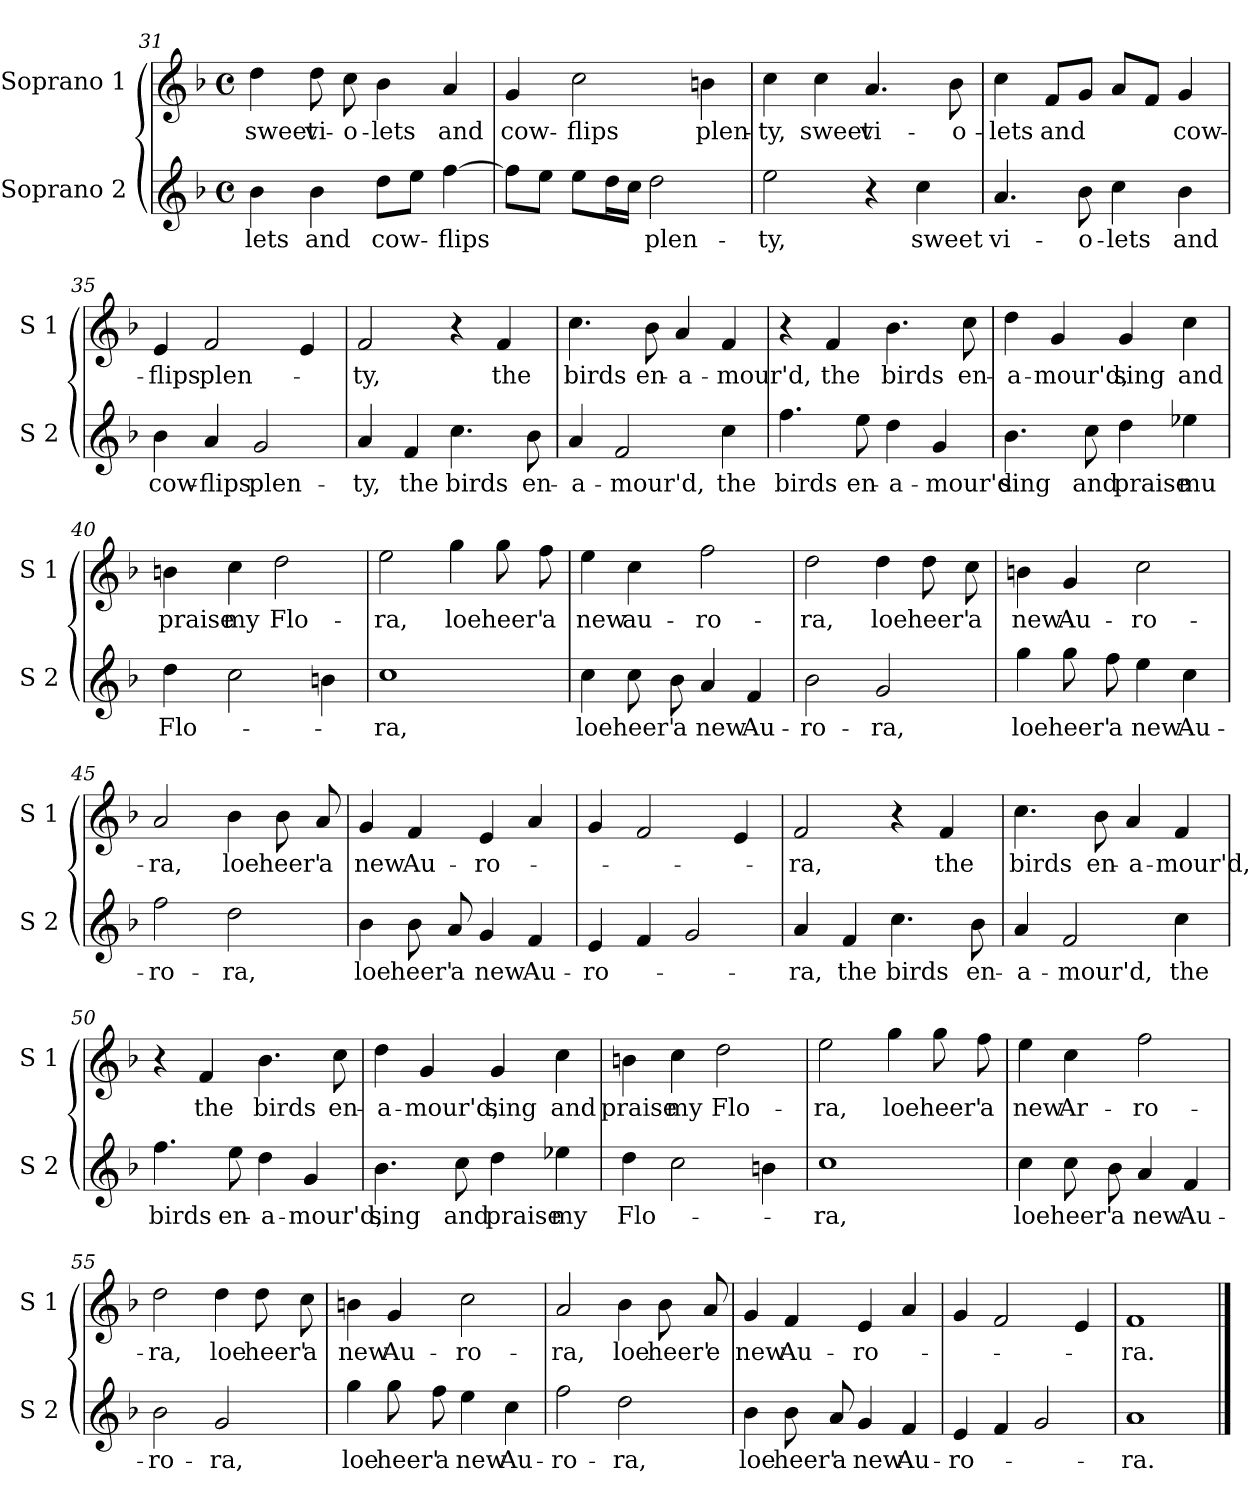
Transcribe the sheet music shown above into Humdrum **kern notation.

**kern	**text	**kern	**text
*part2	*part2	*part1	*part1
*staff2	*staff2	*staff1	*staff1
*I"Soprano 2	*	*I"Soprano 1	*
*I'S 2	*	*I'S 1	*
*clefG2	*	*clefG2	*
*k[b-]	*	*k[b-]	*
*F:	*	*F:	*
*M4/4	*	*M4/4	*
*met(c)	*	*met(c)	*
=31	=31	=31	=31
!	!LO:LY:b	!	!LO:LY:b
4b-\	-lets	4dd\	sweet
!	!LO:LY:b	!	!LO:LY:b
4b-\	and	8dd\	vi-
!	!	!	!LO:LY:b
.	.	8cc\	-o-
!	!LO:LY:b	!	!LO:LY:b
8dd\L	cow-	4b-\	-lets
8ee\J	.	.	.
!	!LO:LY:b	!	!LO:LY:b
[4ff\	-flips	4a/	and
=32	=32	=32	=32
!	!	!	!LO:LY:b
8ff\L]	.	4g/	cow-
8ee\J	.	.	.
!	!	!	!LO:LY:b
8ee\L	.	2cc\	-flips
16dd\L	.	.	.
16cc\JJ	.	.	.
!	!LO:LY:b	!	!
2dd\	plen-	.	.
!	!	!	!LO:LY:b
.	.	4bn\	plen-
!!LO:LB:g=z
=33	=33	=33	=33
!	!LO:LY:b	!	!LO:LY:b
2ee\	-ty,	4cc\	-ty,
!	!	!	!LO:LY:b
.	.	4cc\	sweet
!	!	!	!LO:LY:b
4r	.	4.a/	vi-
!	!LO:LY:b	!	!
4cc\	sweet	.	.
!	!	!	!LO:LY:b
.	.	8b-\	-o-
=34	=34	=34	=34
!	!LO:LY:b	!	!LO:LY:b
4.a/	vi-	4cc\	-lets
!	!	!	!LO:LY:b
.	.	8f/L	and
!	!LO:LY:b	!	!
8b-\	-o-	8g/J	.
!	!LO:LY:b	!	!
4cc\	-lets	8a/L	.
.	.	8f/J	.
!	!LO:LY:b	!	!LO:LY:b
4b-\	and	4g/	cow-
=35	=35	=35	=35
!	!LO:LY:b	!	!LO:LY:b
4b-\	cow-	4e/	-flips
!	!LO:LY:b	!	!LO:LY:b
4a/	-flips	2f/	plen-
!	!LO:LY:b	!	!
2g/	plen-	.	.
.	.	4e/	.
=36	=36	=36	=36
!	!LO:LY:b	!	!LO:LY:b
4a/	-ty,	2f/	-ty,
!	!LO:LY:b	!	!
4f/	the	.	.
!	!LO:LY:b	!	!
4.cc\	birds	4r	.
!	!	!	!LO:LY:b
.	.	4f/	the
!	!LO:LY:b	!	!
8b-\	en-	.	.
!!LO:LB:g=z
=37	=37	=37	=37
!	!LO:LY:b	!	!LO:LY:b
4a/	-a-	4.cc\	birds
!	!LO:LY:b	!	!
2f/	-mour'd,	.	.
!	!	!	!LO:LY:b
.	.	8b-\	en-
!	!	!	!LO:LY:b
.	.	4a/	-a-
!	!LO:LY:b	!	!LO:LY:b
4cc\	the	4f/	-mour'd,
=38	=38	=38	=38
!	!LO:LY:b	!	!
4.ff\	birds	4r	.
!	!	!	!LO:LY:b
.	.	4f/	the
!	!LO:LY:b	!	!
8ee\	en-	.	.
!	!LO:LY:b	!	!LO:LY:b
4dd\	-a-	4.b-\	birds
!	!LO:LY:b	!	!
4g/	-mour'd	.	.
!	!	!	!LO:LY:b
.	.	8cc\	en-
=39	=39	=39	=39
!	!LO:LY:b	!	!LO:LY:b
4.b-\	sing	4dd\	-a-
!	!	!	!LO:LY:b
.	.	4g/	-mour'd,
!	!LO:LY:b	!	!
8cc\	and	.	.
!	!LO:LY:b	!	!LO:LY:b
4dd\	praise	4g/	sing
!	!LO:LY:b	!	!LO:LY:b
4ee-X\	mu	4cc\	and
=40	=40	=40	=40
!	!LO:LY:b	!	!LO:LY:b
4dd\	Flo-	4bn\	praise
!	!	!	!LO:LY:b
2cc\	.	4cc\	my
!	!	!	!LO:LY:b
.	.	2dd\	Flo-
4bn\	.	.	.
!!LO:LB:g=z
=41	=41	=41	=41
!	!LO:LY:b	!	!LO:LY:b
1cc	-ra,	2ee\	-ra,
!	!	!	!LO:LY:b
.	.	4gg\	loe
!	!	!	!LO:LY:b
.	.	8gg\	heer'
!	!	!	!LO:LY:b
.	.	8ff\	a
=42	=42	=42	=42
!	!LO:LY:b	!	!LO:LY:b
4cc\	loe	4ee\	new
!	!LO:LY:b	!	!LO:LY:b
8cc\	heer'	4cc\	au-
!	!LO:LY:b	!	!
8b-\	a	.	.
!	!LO:LY:b	!	!LO:LY:b
4a/	new	2ff\	-ro-
!	!LO:LY:b	!	!
4f/	Au-	.	.
=43	=43	=43	=43
!	!LO:LY:b	!	!LO:LY:b
2b-\	-ro-	2dd\	-ra,
!	!LO:LY:b	!	!LO:LY:b
2g/	-ra,	4dd\	loe
!	!	!	!LO:LY:b
.	.	8dd\	heer'
!	!	!	!LO:LY:b
.	.	8cc\	a
=44	=44	=44	=44
!	!LO:LY:b	!	!LO:LY:b
4gg\	loe	4bn\	new
!	!LO:LY:b	!	!LO:LY:b
8gg\	heer'	4g/	Au-
!	!LO:LY:b	!	!
8ff\	a	.	.
!	!LO:LY:b	!	!LO:LY:b
4ee\	new	2cc\	-ro-
!	!LO:LY:b	!	!
4cc\	Au-	.	.
!!LO:PB:g=z
=45	=45	=45	=45
!	!LO:LY:b	!	!LO:LY:b
2ff\	-ro-	2a/	-ra,
!	!LO:LY:b	!	!LO:LY:b
2dd\	-ra,	4b-\	loe
!	!	!	!LO:LY:b
.	.	8b-\	heer'
!	!	!	!LO:LY:b
.	.	8a/	a
=46	=46	=46	=46
!	!LO:LY:b	!	!LO:LY:b
4b-\	loe	4g/	new
!	!LO:LY:b	!	!LO:LY:b
8b-\	heer'	4f/	Au-
!	!LO:LY:b	!	!
8a/	a	.	.
!	!LO:LY:b	!	!LO:LY:b
4g/	new	4e/	-ro-
!	!LO:LY:b	!	!
4f/	Au-	4a/	.
=47	=47	=47	=47
!	!LO:LY:b	!	!
4e/	-ro-	4g/	.
4f/	.	2f/	.
2g/	.	.	.
.	.	4e/	.
=48	=48	=48	=48
!	!LO:LY:b	!	!LO:LY:b
4a/	-ra,	2f/	-ra,
!	!LO:LY:b	!	!
4f/	the	.	.
!	!LO:LY:b	!	!
4.cc\	birds	4r	.
!	!	!	!LO:LY:b
.	.	4f/	the
!	!LO:LY:b	!	!
8b-\	en-	.	.
!!LO:LB:g=z
=49	=49	=49	=49
!	!LO:LY:b	!	!LO:LY:b
4a/	-a-	4.cc\	birds
!	!LO:LY:b	!	!
2f/	-mour'd,	.	.
!	!	!	!LO:LY:b
.	.	8b-\	en-
!	!	!	!LO:LY:b
.	.	4a/	-a-
!	!LO:LY:b	!	!LO:LY:b
4cc\	the	4f/	-mour'd,
=50	=50	=50	=50
!	!LO:LY:b	!	!
4.ff\	birds	4r	.
!	!	!	!LO:LY:b
.	.	4f/	the
!	!LO:LY:b	!	!
8ee\	en-	.	.
!	!LO:LY:b	!	!LO:LY:b
4dd\	-a-	4.b-\	birds
!	!LO:LY:b	!	!
4g/	-mour'd,	.	.
!	!	!	!LO:LY:b
.	.	8cc\	en-
=51	=51	=51	=51
!	!LO:LY:b	!	!LO:LY:b
4.b-\	sing	4dd\	-a-
!	!	!	!LO:LY:b
.	.	4g/	-mour'd,
!	!LO:LY:b	!	!
8cc\	and	.	.
!	!LO:LY:b	!	!LO:LY:b
4dd\	praise	4g/	sing
!	!LO:LY:b	!	!LO:LY:b
4ee-X\	my	4cc\	and
=52	=52	=52	=52
!	!LO:LY:b	!	!LO:LY:b
4dd\	Flo-	4bn\	praise
!	!	!	!LO:LY:b
2cc\	.	4cc\	my
!	!	!	!LO:LY:b
.	.	2dd\	Flo-
4bn\	.	.	.
!!LO:LB:g=z
=53	=53	=53	=53
!	!LO:LY:b	!	!LO:LY:b
1cc	-ra,	2ee\	-ra,
!	!	!	!LO:LY:b
.	.	4gg\	loe
!	!	!	!LO:LY:b
.	.	8gg\	heer'
!	!	!	!LO:LY:b
.	.	8ff\	a
=54	=54	=54	=54
!	!LO:LY:b	!	!LO:LY:b
4cc\	loe	4ee\	new
!	!LO:LY:b	!	!LO:LY:b
8cc\	heer'	4cc\	Ar-
!	!LO:LY:b	!	!
8b-\	a	.	.
!	!LO:LY:b	!	!LO:LY:b
4a/	new	2ff\	-ro-
!	!LO:LY:b	!	!
4f/	Au-	.	.
=55	=55	=55	=55
!	!LO:LY:b	!	!LO:LY:b
2b-\	-ro-	2dd\	-ra,
!	!LO:LY:b	!	!LO:LY:b
2g/	-ra,	4dd\	loe
!	!	!	!LO:LY:b
.	.	8dd\	heer'
!	!	!	!LO:LY:b
.	.	8cc\	a
=56	=56	=56	=56
!	!LO:LY:b	!	!LO:LY:b
4gg\	loe	4bn\	new
!	!LO:LY:b	!	!LO:LY:b
8gg\	heer'	4g/	Au-
!	!LO:LY:b	!	!
8ff\	a	.	.
!	!LO:LY:b	!	!LO:LY:b
4ee\	new	2cc\	-ro-
!	!LO:LY:b	!	!
4cc\	Au-	.	.
!!LO:LB:g=z
=57	=57	=57	=57
!	!LO:LY:b	!	!LO:LY:b
2ff\	-ro-	2a/	-ra,
!	!LO:LY:b	!	!LO:LY:b
2dd\	-ra,	4b-\	loe
!	!	!	!LO:LY:b
.	.	8b-\	heer'
!	!	!	!LO:LY:b
.	.	8a/	e
=58	=58	=58	=58
!	!LO:LY:b	!	!LO:LY:b
4b-\	loe	4g/	new
!	!LO:LY:b	!	!LO:LY:b
8b-\	heer'	4f/	Au-
!	!LO:LY:b	!	!
8a/	a	.	.
!	!LO:LY:b	!	!LO:LY:b
4g/	new	4e/	-ro-
!	!LO:LY:b	!	!
4f/	Au-	4a/	.
=59	=59	=59	=59
!	!LO:LY:b	!	!
4e/	-ro-	4g/	.
4f/	.	2f/	.
2g/	.	.	.
.	.	4e/	.
=60	=60	=60	=60
!	!LO:LY:b	!	!LO:LY:b
1a	-ra.	1f	-ra.
==	==	==	==
*-	*-	*-	*-
